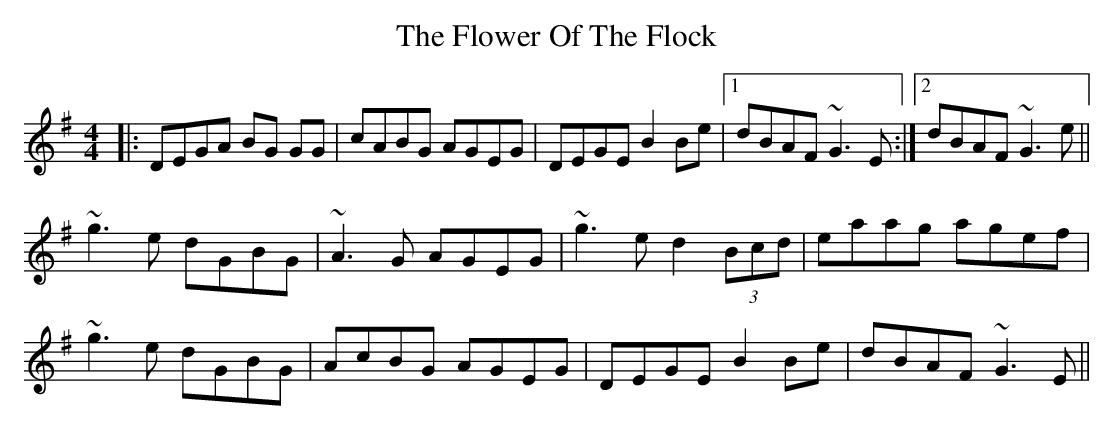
X:1
T: The Flower Of The Flock
M: 4/4
L: 1/8
K: Gmaj
|:DEGA BG GG|cABG AGEG|DEGE B2 Be|1 dBAF ~G3E:|2 dBAF ~G3e||
~g3 e dGBG|~A3G AGEG|~g3 e d2 (3Bcd|eaag agef|
~g3 e dGBG|AcBG AGEG|DEGE B2 Be|dBAF ~G3E||
